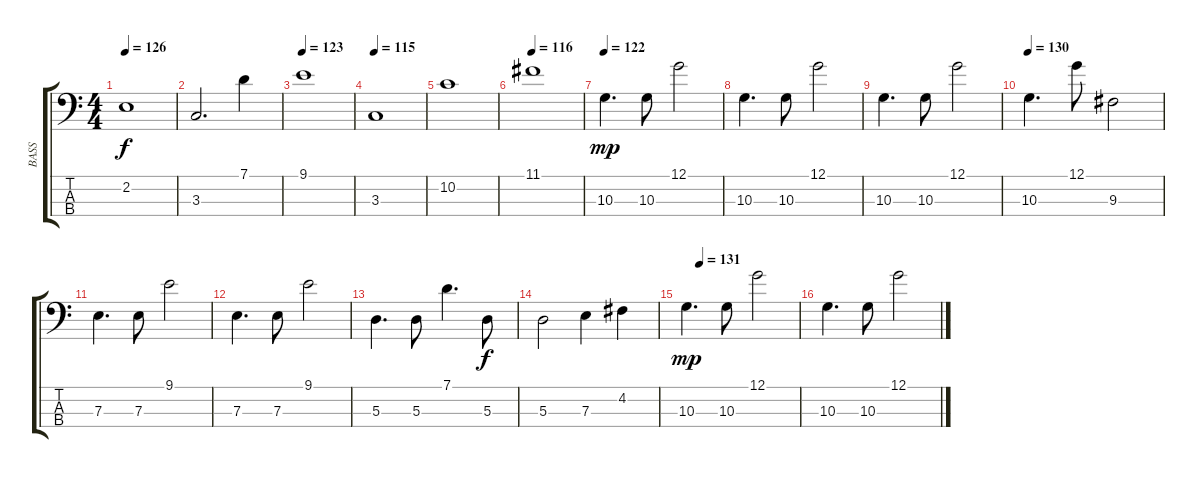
\track ("BASS" "BASS") {instrument fretlessbass}
\staff {score tabs}
\tuning (G2 D2 A1 E1) {hide}
\ts (4 4)
\tempo 126
\clef f4
\ks c
2.2.1{dy f} |
3.3.2{d} 7.1.4 |
\tempo 123
9.1.1 |
\tempo 115
3.3.1 |
10.2.1 |
\tempo 116
11.1.1 |
\tempo 122
10.3.4{d dy mp} 10.3.8 12.1.2 |
10.3.4{d} 10.3.8 12.1.2 |
10.3.4{d} 10.3.8 12.1.2 |
\tempo 130
10.3.4{d} 12.1.8 9.3.2 |
7.3.4{d} 7.3.8 9.1.2 |
7.3.4{d} 7.3.8 9.1.2 |
5.3.4{d} 5.3.8 7.1.4{d} 5.3.8{dy f} |
5.3.2 7.3.4 4.2.4 |
\tempo (131 0.125)
10.3.4{d dy mp} 10.3.8 12.1.2 |
10.3.4{d} 10.3.8 12.1.2
